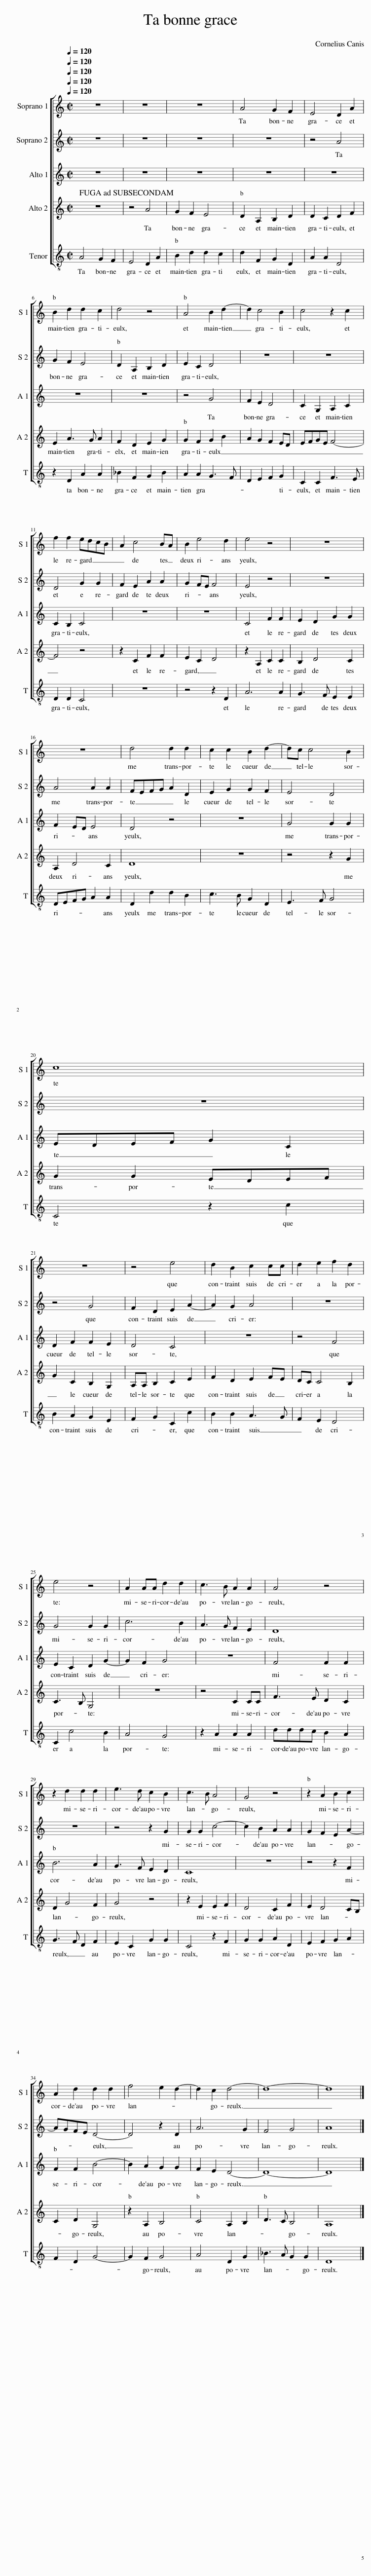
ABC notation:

X:1
%%score [ 1 2 3 4 5 ]
L:1/8
Q:1/4=120
M:2/2
I:linebreak $
K:C
V:1 treble
V:2 treble
V:3 treble
V:4 treble
V:5 treble-8
V:1
 z8 | z8 | z8 | A4 G2 F2 | E4 D2 A2 |$ %5
 B2 d2 d2 c2 | d4 z4 | A4 B2 d2- | d2 c4 B2 | c4 z2 c2 |$ %10
 f2 f2 edcB | A2 c4 BA | B2 e4 d2 | e4 z4 | z8 |$ %15
 z8 | d4 d2 d2 | c2 c2 B2 d2- | dc c4 B2 |$ c8 |$ %20
 z8 | z4 e4 | d2 B2 c2 cc | d2 e2 f2 d2 |$ e4 z4 | %25
 A2 AA d2 d2 | c3 B A2 A2 | A4 z4 |$ z2 d2 d2 d2 | e3 d c2 B2 | %30
 c3 B A4 | G4 z4 | z2 A2 B2 c2 |$ A2 d2 d2 d2 | f4 e2 d2- | %35
 d2 c2 d4- | d8- | d8 |] %38
V:2
 z8 | z8 | z8 | z8 | z4 A4 |$ %5
 G2 F2 E4 | D2 A,2 B,2 D2 | E2 C2 D4 | z8 | z8 |$ %10
 D4 G2 G2 | F2 E2 A2 A2 | G2 FE F4 | E4 z4 | z8 |$ %15
 A4 A2 A2 | FEFG A2 D2 | E2 G2 G2 F2 | E4 D4 |$ z8 |$ %20
 z4 G4 | F2 D2 E2 A2- | A2 G2 A4 | z8 |$ G4 G2 G2 | %25
 c6 B2 | A3 G F2 E2 | D8 |$ z8 | z4 z2 G2 | %30
 G2 G2 c4- | c2 B2 A2 A2 | G2 F2 E2 A2- |$ AGFE D4- | D4 z2 D2 | %35
 A6 G2 | F4 G4 | A8 |] %38
V:3
 z8 | z8 | z8 | z8 | z8 |$ %5
 z8 | z8 | z4 G4 | F2 E2 D4 | C2 G,2 A,2 C2 |$ %10
 C2 B,2 C4 | z8 | z8 | C4 F2 F2 | E2 D2 G2 G2 |$ %15
 F2 ED E4 | D4 z4 | z8 | G4 G2 G2 |$ EDEF G2 C2 |$ %20
 D2 F2 F2 E2 | D4 C4 | z8 | z4 F4 |$ E2 C2 D2 G2- | %25
 G2 F2 G4 | z8 | F4 F2 F2 |$ B6 A2 | G3 F E2 D2 | %30
 C8 | z8 | z4 z2 F2 |$ F2 F2 B4- | B2 A2 G2 G2 | %35
 F2 E2 D4- | D8- | D8 |] %38
V:4
 z8 | z4 A4 | G2 F2 E4 | D2 A,2 B,2 D2 | D2 C2 D2 F2 |$ %5
 E2 A3 G A2 | F2 D2 E2 G2 | G2 F2 G2 B2 | A2 G2 F2 ED | EFGE F4- |$ %10
 F4 z4 | z2 C2 F2 F2 | E2 C2 D4 | z2 A,2 C2 C2 | B,2 D4 C2 |$ %15
 A,2 D4 C2 | D8 | z8 | z4 z2 G2 |$ G2 G2 EDEF |$ %20
 G2 C2 B,2 G,2 | A,A, B,2 C2 E2 | F2 D2 E2 FE | DC C4 B,2 |$ C3 B, G,4 | %25
 z8 | z4 C2 CC | F3 E D2 C2 |$ D2 G4 F2 | G4 z4 | %30
 z2 E2 E2 F2 | D4 C2 F2 | E2 D4 CB, |$ C2 D2 G,4 | z2 A,2 B,4 | %35
 C4 A,2 B,2 | D3 C B,4 | A,8 |] %38
V:5
 A4 G2 F2 | E4 D2 A2 | B2 d2 d2 c2 | d2 F2 G2 D2 | A2 A2 D4 |$ %5
 z2 D2 A2 A2 | _B2 F2 G2 B2 | A2 A2 G3 F | D2 E2 F2 G2 | C2 C2 F3 E |$ %10
 D2 D2 C4 | z8 | z4 z2 D2 | A6 A2 | G3 F E2 E2 |$ %15
 DEFG A2 A2 | D2 d2 d2 B2 | c3 B G2 D2 | E3 F G4 |$ C4 z2 c2 |$ %20
 B2 A2 G2 E2 | F2 G2 C2 c2 | B2 B2 A3 G | F2 E2 D4 |$ C2 c4 B2 | %25
 A4 G4 | z2 A2 A2 A2 | dddc B2 A2 |$ G3 F D2 F2 | E2 C2 G2 G2 | %30
 C4 z2 F2 | G2 G2 A2 D2 | E2 F2 G2 A2 |$ F2 D2 G4- | G2 F2 G4 | %35
 A4 D2 G2 | _B3 A G2 G2 | D8 |] %38
